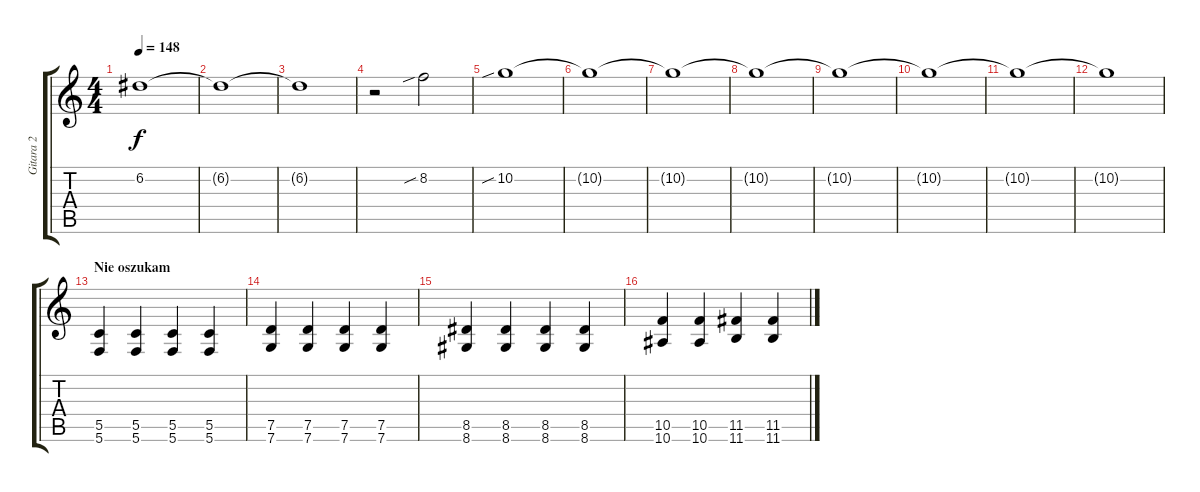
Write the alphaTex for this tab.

\track ("Gitara 2" "Gitara 2") {instrument distortionguitar}
\staff {score tabs}
\tuning (D4 A3 F3 C3 G2 C2) {hide}
\ts (4 4)
\tempo 148
\clef g2
\ks c
6.2.1{dy f volume 4} |
6.2{t}.1 |
6.2{t}.1 |
r.2{volume 10 balance 8} 8.2{sib}.2 |
10.2{sib}.1{volume 4} |
10.2{t}.1 |
10.2{t}.1 |
10.2{t}.1{volume 16} |
10.2{t}.1 |
10.2{t}.1 |
10.2{t}.1 |
10.2{t}.1 |
\section ("" "Nie oszukam")
(5.5 5.6).4{volume 16 balance 2 instrument distortionguitar} (5.5 5.6).4 (5.5 5.6).4 (5.5 5.6).4 |
(7.5 7.6).4 (7.5 7.6).4 (7.5 7.6).4 (7.5 7.6).4 |
(8.5 8.6).4 (8.5 8.6).4 (8.5 8.6).4 (8.5 8.6).4 |
(10.5 10.6).4 (10.5 10.6).4 (11.5 11.6).4 (11.5 11.6).4
